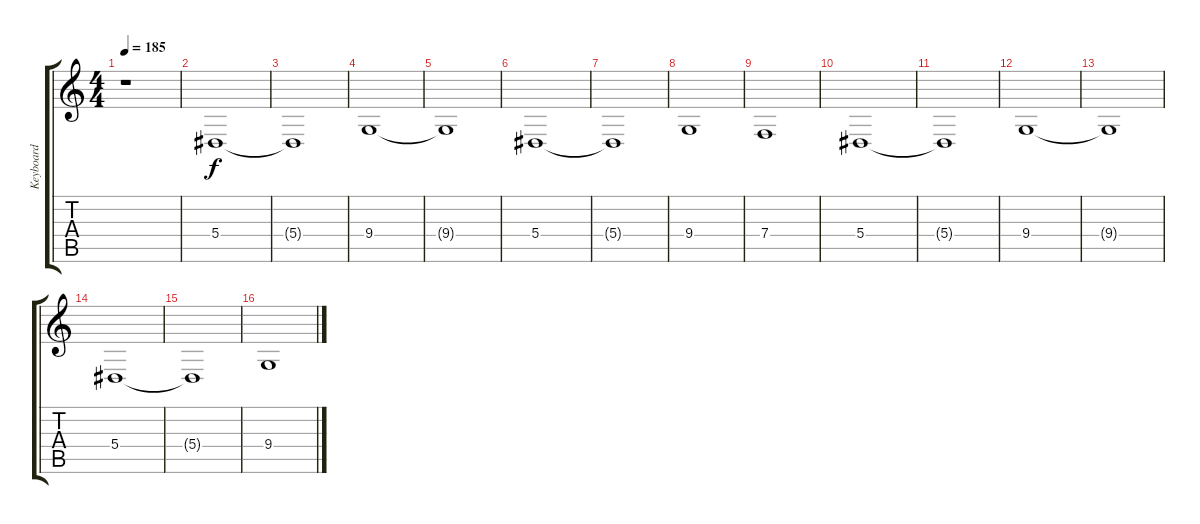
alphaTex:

\track ("Keyboard" "Keyboard") {instrument stringensemble1}
\staff {score tabs}
\tuning (C4 G3 Eb3 Bb2 F2 C2) {hide}
\ts (4 4)
\tempo 185
\clef g2
\ks c
r.1{dy f} |
5.4.1 |
5.4{t}.1 |
9.4.1 |
9.4{t}.1 |
5.4.1 |
5.4{t}.1 |
9.4.1 |
7.4.1 |
5.4.1 |
5.4{t}.1 |
9.4.1 |
9.4{t}.1 |
5.4.1 |
5.4{t}.1 |
9.4.1
